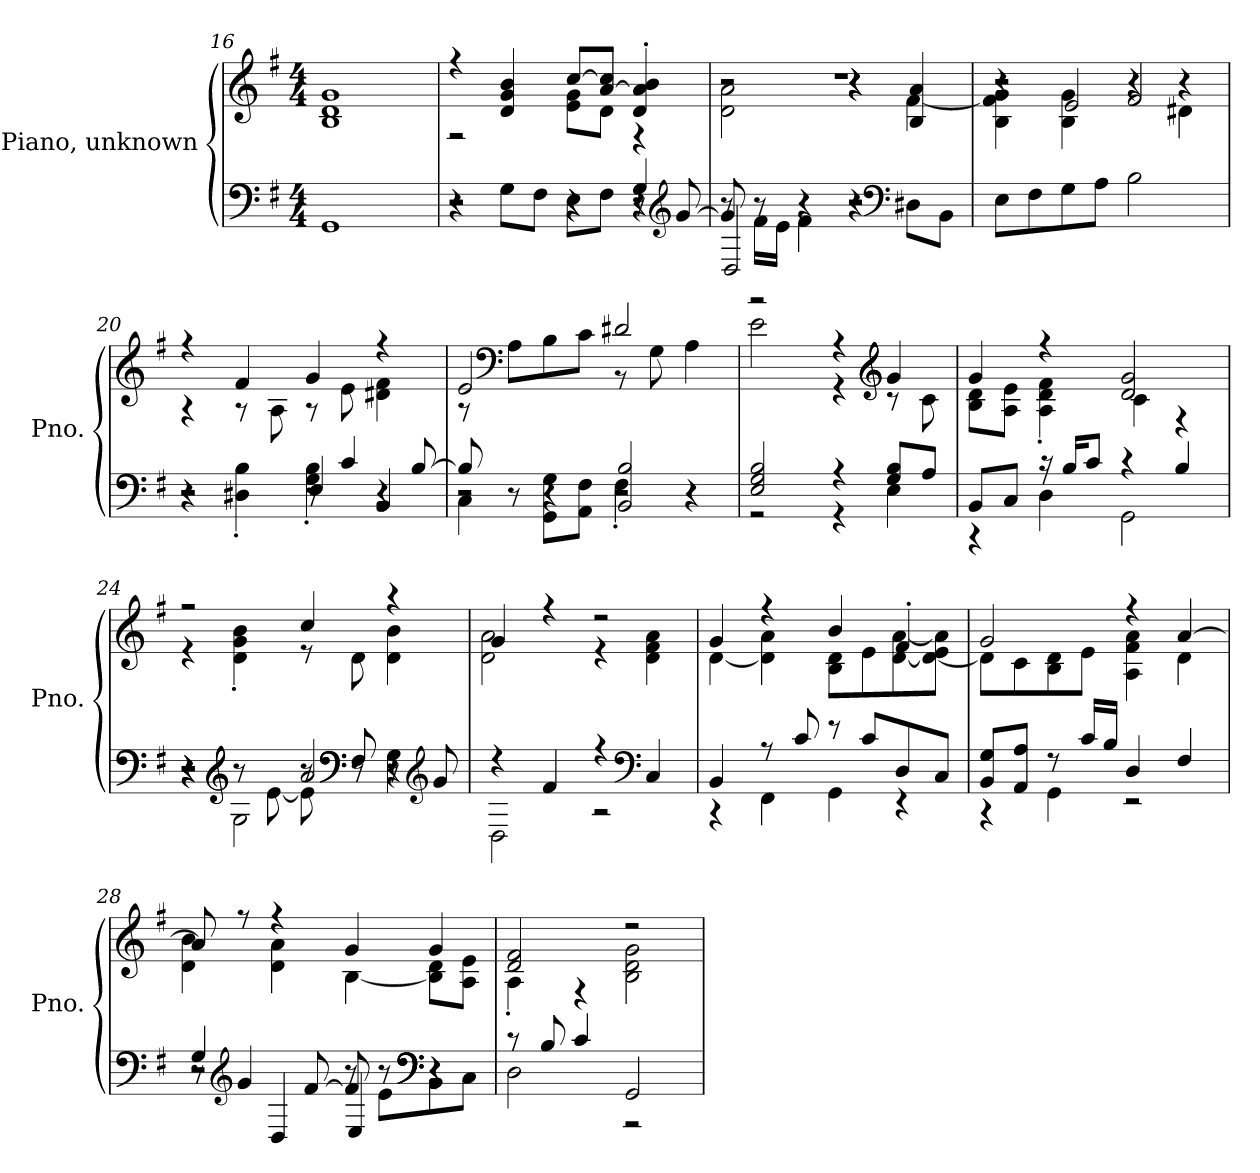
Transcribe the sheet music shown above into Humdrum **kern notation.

**kern	**kern
*part1	*part1
*staff2	*staff1
*I"Piano, unknown	*
*I'Pno.	*
*clefF4	*clefG2
*k[f#]	*k[f#]
*M4/4	*M4/4
=16	=16
1GG	1B 1d 1g
!!LO:LB:g=z
=17	=17
*^	*^
*	*^	*	*
2r	4r	2r	4r	2r
.	8G\L	.	4d/ 4g/ 4b/	.
.	8F#\J	.	.	.
4r	8E\L	4r	[8cc/L	8e\ 8g\L
.	8F#\J	.	[8a/ 8cc/]J	8d\J
8r	4r	4G/	4d/' 4a/]' 4b/'	4r
*clefG2	*	*	*	*
[8g/	.	.	.	.
=18	=18	=18	=18	=18
*	*	*	*	*^
8g/]	8r	2D/	1r	2d\ 2a\	2r
8r	16f#\LL	.	.	.	.
.	16e\JJ	.	.	.	.
4r	4f#\	.	.	.	.
2r	4r	2r	.	4r	4r
*clefF4	*	*	*	*	*
.	8D#X\L	.	.	[4f#\	4B/ 4a/
.	8BB\J	.	.	.	.
*v	*v	*v	*	*	*
=19	=19	=19	=19
8E\L	2r	4B\ 4f#\] 4g\	4r
8F#\	.	.	.
8G\	.	4B\ 4g\	2e/
8A\J	.	.	.
2B\	2f#/	4r	.
.	.	4d#X\	4r
*	*	*v	*v
=20	=20	=20
*^	*	*
*	*^	*	*
2r	4r	2r	4r	4r
.	4D#X\' 4B\'	.	4f#/	8r
.	.	.	.	8A\
8r	4G\' 4B\'	4E/	4g/	8r
4c/	.	.	.	8e\
.	4r	4BB/	4r	4d#X\ 4f#\
[8B/	.	.	.	.
!!LO:LB:g=z	!!
=21	=21	=21	=21	=21
8B/]	4C\	2r	2e/	8r
*	*	*	*clefF4	*
8r	.	.	.	8A\L
4r	8GG\ 8G\L	.	.	8B\
.	8AA\ 8F#\J	.	.	8c\J
2r	4F#'\	2BB/ 2B/	2d#X/	8r
.	.	.	.	8G\
.	4r	.	.	4A\
*	*v	*v	*	*
=22	=22	=22	=22
2E/ 2G/ 2B/	2r	2r	2e\
4r	4r	4r	4r
*	*	*clefG2	*
8G/ 8B/L	4E\	4g/	8r
8A/J	.	.	8c\
=23	=23	=23	=23
8BB/L	4r	4g/	8B\ 8d\L
8C/J	.	.	8A\ 8e\J
16r	4D\	4r	4A\' 4d\' 4f#\'
16B/KL	.	.	.
8c/J	.	.	.
4r	2GG\	2d/ 2g/	4c\
4B/	.	.	4r
=24	=24	=24	=24
*^	*^	*	*
2r	4r	2r	4r	2r	4r
*clefG2	*	*	*	*	*
.	8r	.	2G\	.	4d\' 4g\' 4b\'
.	[8e\	.	.	.	.
2a/	8e\]	8r	.	4cc/	8r
*clefF4	*	*	*	*	*
.	8r	8F#/	.	.	8d\
.	4r	8r	4G\	4r	4d\ 4b\
*clefG2	*	*	*	*	*
.	.	8g/	.	.	.
*	*v	*v	*v	*	*
!!LO:PB:g=z	!!
=25	=25	=25	=25
4r	2D\	4g/	2d\ 2a\
4f#/	.	4r	.
4r	2r	2r	4r
*clefF4	*	*	*
4C/	.	.	4d\ 4f#\ 4a\
=26	=26	=26	=26
4BB/	4r	4g/	[4d\
8r	4FF#\	4r	4d\] 4a\
8c/	.	.	.
8r	4GG\	4b/	8B\ 8d\L
8c/L	.	.	8e\
8D/	4r	4f#'/	[8d\ [8a\
8C/J	.	.	8d\_ 8e\ 8a\]J
=27	=27	=27	=27
8BB/ 8G/L	4r	2g/	8d\L]
8AA/ 8A/J	.	.	8c\
8r	4GG\	.	8B\ 8d\
16c/LL	.	.	8e\J
16B/JJ	.	.	.
4D/	2r	4r	4A\ 4f#\ 4a\
4F#/	.	[4a/	4d\
=28	=28	=28	=28
*	*^	*	*
8r	2r	4G/	8a/]	4d\ 4b\
*clefG2	*	*	*	*
4g/	.	.	8r	.
.	.	4D/	4r	4d\ 4a\
[8f#/	.	.	.	.
8f#/]	8r	4E/	4g/	[4B\
8r	8e\L	.	.	.
*clefF4	*	*	*	*
4r	8BB\	4r	4g/	8B\] 8d\L
.	8C\J	.	.	8A\ 8e\J
*	*v	*v	*	*
!!LO:LB:g=z	!!
=29	=29	=29	=29
8r	2D\	2d/ 2f#/	4A'\
8B/	.	.	.
4c/	.	.	4r
2GG/	2r	2r	2B\ 2d\ 2g\
*v	*v	*	*
*	*v	*v
=	=
*-	*-
